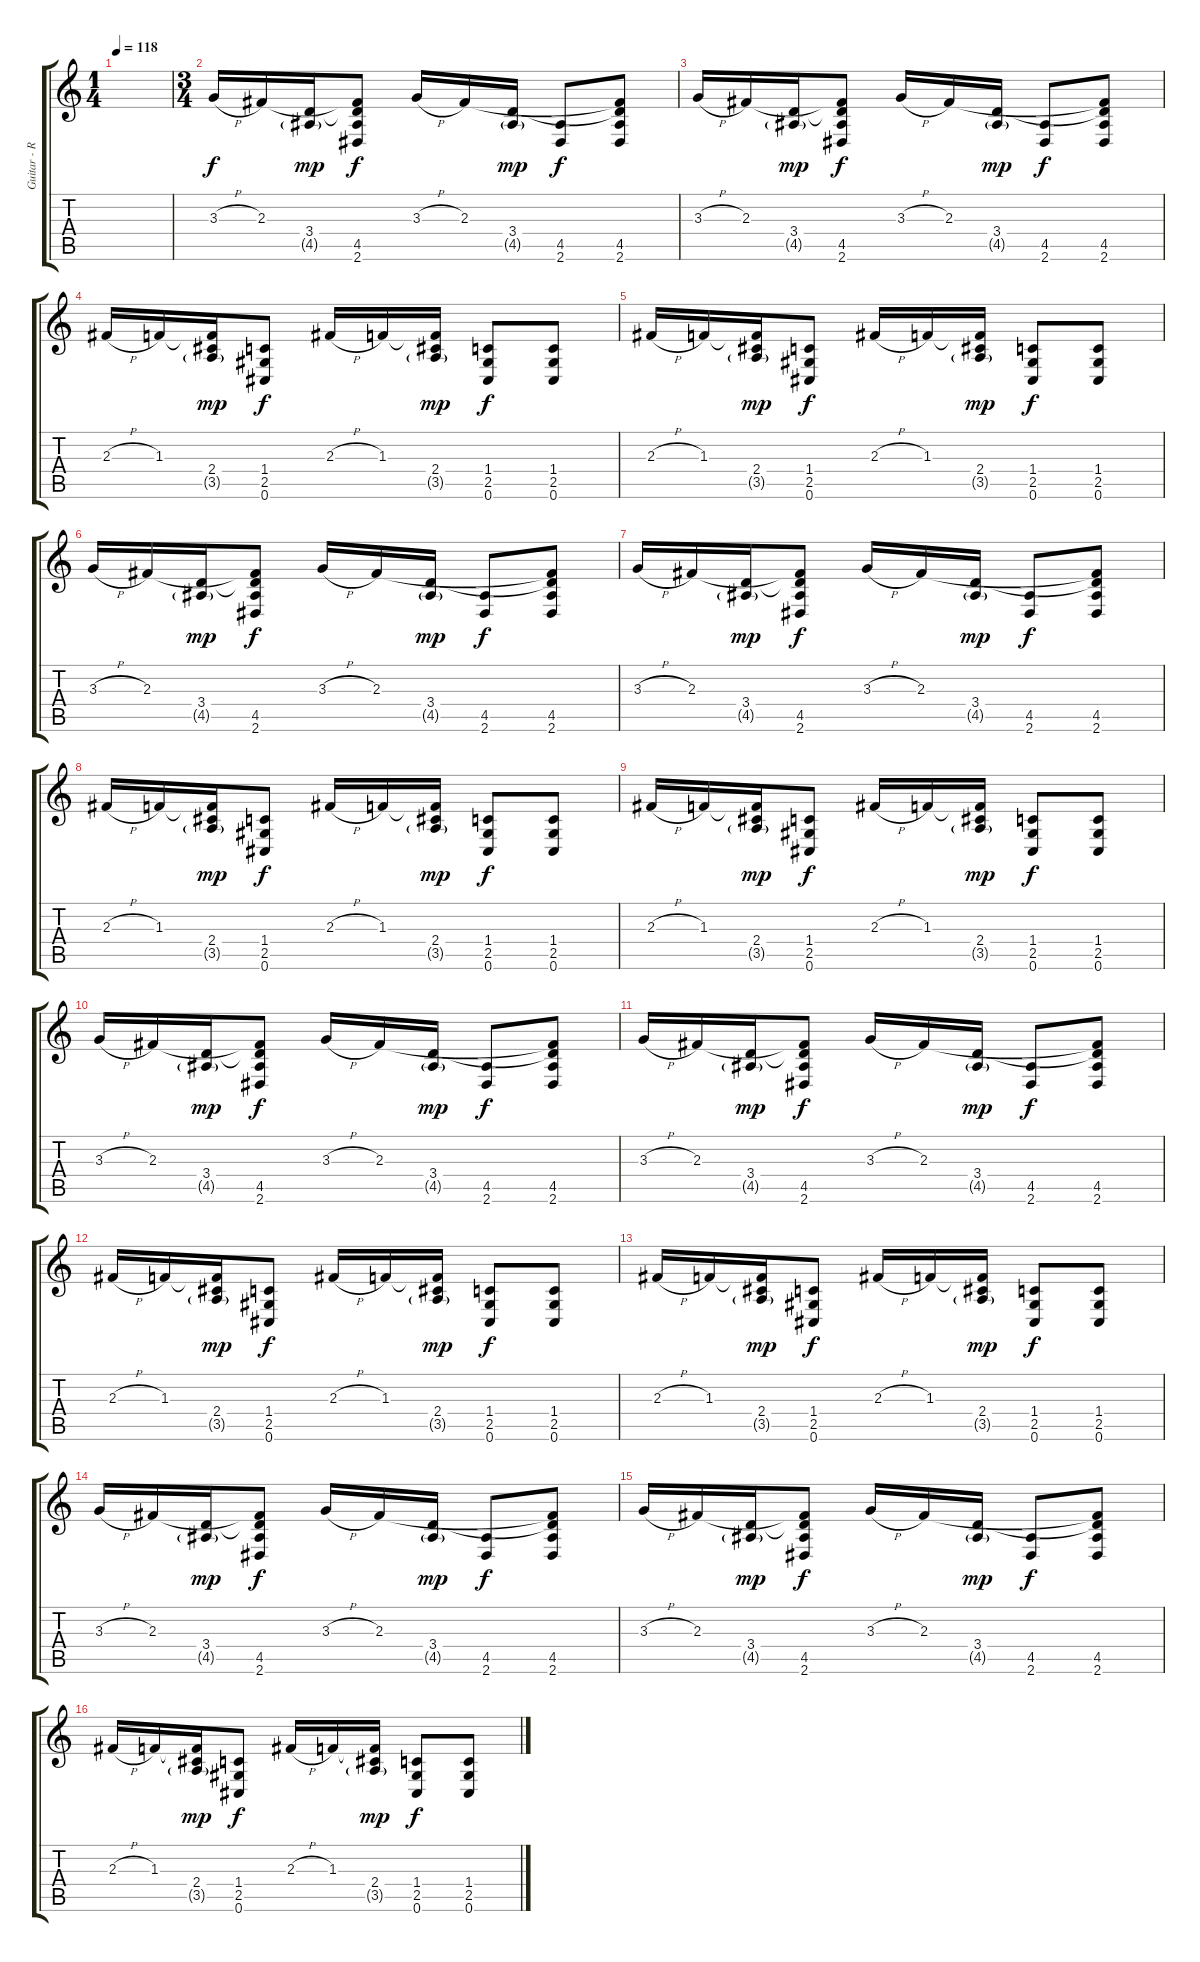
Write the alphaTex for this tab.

\track ("Guitar - R" "Guitar - R") {instrument overdrivenguitar}
\staff {score tabs}
\tuning (Db4 Ab3 E3 B2 Gb2 Db2) {hide}
\ts (1 4)
\tempo 118
\clef g2
\ks c
|
\ts (3 4)
3.3{h}.16 2.3.16 (3.4 4.5{g}).16{dy mp} (2.3{t} 3.4{t} 4.5 2.6).8{dy f} 3.3{h}.16 2.3.16 (3.4 4.5{g}).16{dy mp} (4.5 2.6).8{dy f} (2.3{t} 3.4{t} 4.5 2.6).8 |
3.3{h}.16 2.3.16 (3.4 4.5{g}).16{dy mp} (2.3{t} 3.4{t} 4.5 2.6).8{dy f} 3.3{h}.16 2.3.16 (3.4 4.5{g}).16{dy mp} (4.5 2.6).8{dy f} (2.3{t} 3.4{t} 4.5 2.6).8 |
2.3{h}.16 1.3.16 (1.3{t} 2.4 3.5{g}).16{dy mp} (1.4 2.5 0.6).8{dy f} 2.3{h}.16 1.3.16 (1.3{t} 2.4 3.5{g}).16{dy mp} (1.4 2.5 0.6).8{dy f} (1.4 2.5 0.6).8 |
2.3{h}.16 1.3.16 (1.3{t} 2.4 3.5{g}).16{dy mp} (1.4 2.5 0.6).8{dy f} 2.3{h}.16 1.3.16 (1.3{t} 2.4 3.5{g}).16{dy mp} (1.4 2.5 0.6).8{dy f} (1.4 2.5 0.6).8 |
3.3{h}.16 2.3.16 (3.4 4.5{g}).16{dy mp} (2.3{t} 3.4{t} 4.5 2.6).8{dy f} 3.3{h}.16 2.3.16 (3.4 4.5{g}).16{dy mp} (4.5 2.6).8{dy f} (2.3{t} 3.4{t} 4.5 2.6).8 |
3.3{h}.16 2.3.16 (3.4 4.5{g}).16{dy mp} (2.3{t} 3.4{t} 4.5 2.6).8{dy f} 3.3{h}.16 2.3.16 (3.4 4.5{g}).16{dy mp} (4.5 2.6).8{dy f} (2.3{t} 3.4{t} 4.5 2.6).8 |
2.3{h}.16 1.3.16 (1.3{t} 2.4 3.5{g}).16{dy mp} (1.4 2.5 0.6).8{dy f} 2.3{h}.16 1.3.16 (1.3{t} 2.4 3.5{g}).16{dy mp} (1.4 2.5 0.6).8{dy f} (1.4 2.5 0.6).8 |
2.3{h}.16 1.3.16 (1.3{t} 2.4 3.5{g}).16{dy mp} (1.4 2.5 0.6).8{dy f} 2.3{h}.16 1.3.16 (1.3{t} 2.4 3.5{g}).16{dy mp} (1.4 2.5 0.6).8{dy f} (1.4 2.5 0.6).8 |
3.3{h}.16 2.3.16 (3.4 4.5{g}).16{dy mp} (2.3{t} 3.4{t} 4.5 2.6).8{dy f} 3.3{h}.16 2.3.16 (3.4 4.5{g}).16{dy mp} (4.5 2.6).8{dy f} (2.3{t} 3.4{t} 4.5 2.6).8 |
3.3{h}.16 2.3.16 (3.4 4.5{g}).16{dy mp} (2.3{t} 3.4{t} 4.5 2.6).8{dy f} 3.3{h}.16 2.3.16 (3.4 4.5{g}).16{dy mp} (4.5 2.6).8{dy f} (2.3{t} 3.4{t} 4.5 2.6).8 |
2.3{h}.16 1.3.16 (1.3{t} 2.4 3.5{g}).16{dy mp} (1.4 2.5 0.6).8{dy f} 2.3{h}.16 1.3.16 (1.3{t} 2.4 3.5{g}).16{dy mp} (1.4 2.5 0.6).8{dy f} (1.4 2.5 0.6).8 |
2.3{h}.16 1.3.16 (1.3{t} 2.4 3.5{g}).16{dy mp} (1.4 2.5 0.6).8{dy f} 2.3{h}.16 1.3.16 (1.3{t} 2.4 3.5{g}).16{dy mp} (1.4 2.5 0.6).8{dy f} (1.4 2.5 0.6).8 |
3.3{h}.16 2.3.16 (3.4 4.5{g}).16{dy mp} (2.3{t} 3.4{t} 4.5 2.6).8{dy f} 3.3{h}.16 2.3.16 (3.4 4.5{g}).16{dy mp} (4.5 2.6).8{dy f} (2.3{t} 3.4{t} 4.5 2.6).8 |
3.3{h}.16 2.3.16 (3.4 4.5{g}).16{dy mp} (2.3{t} 3.4{t} 4.5 2.6).8{dy f} 3.3{h}.16 2.3.16 (3.4 4.5{g}).16{dy mp} (4.5 2.6).8{dy f} (2.3{t} 3.4{t} 4.5 2.6).8 |
2.3{h}.16 1.3.16 (1.3{t} 2.4 3.5{g}).16{dy mp} (1.4 2.5 0.6).8{dy f} 2.3{h}.16 1.3.16 (1.3{t} 2.4 3.5{g}).16{dy mp} (1.4 2.5 0.6).8{dy f} (1.4 2.5 0.6).8
